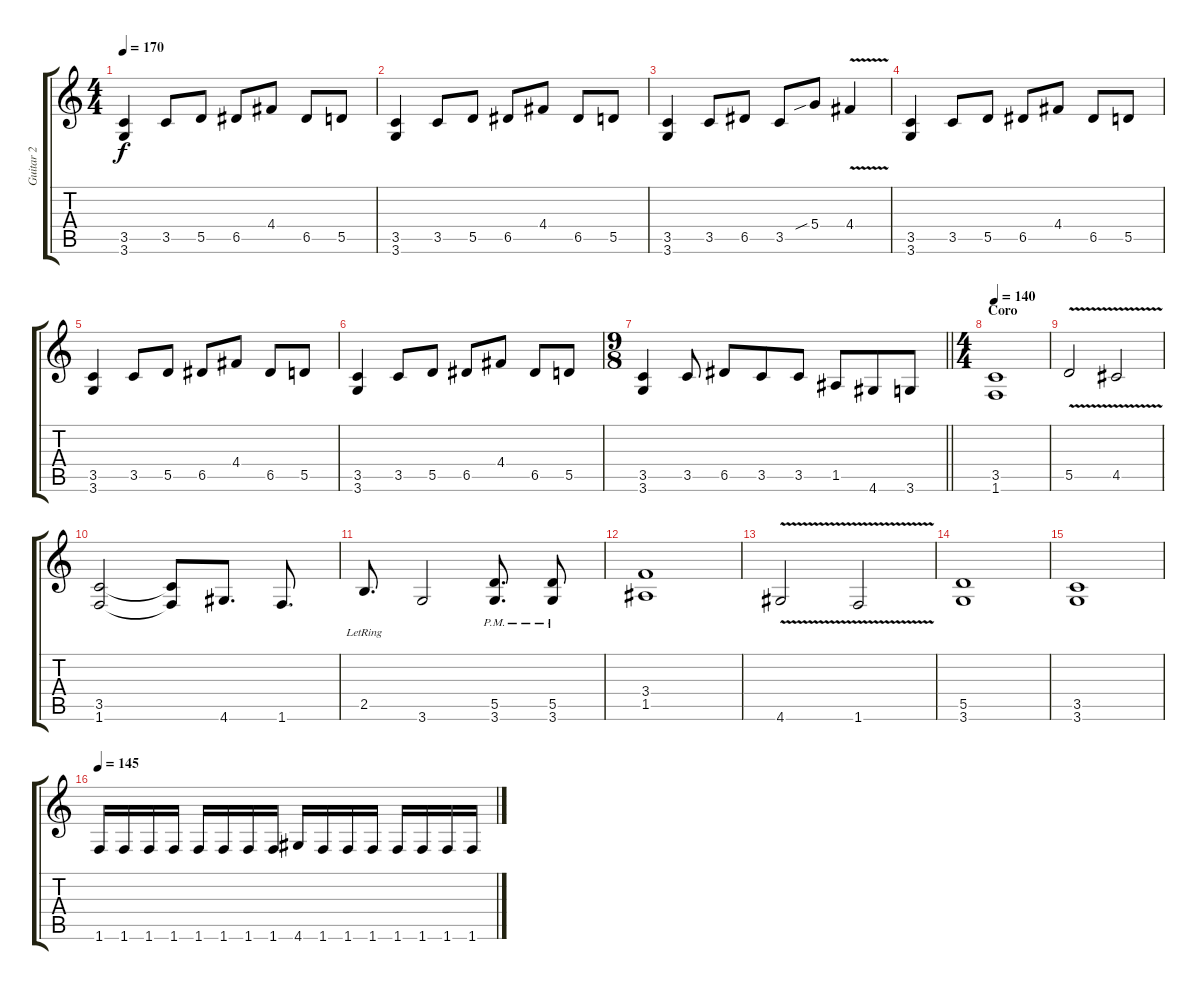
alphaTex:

\track ("Guitar 2" "Guitar 2") {instrument distortionguitar}
\staff {score tabs}
\tuning (E4 B3 G3 D3 A2 E2) {hide}
\ts (4 4)
\tempo 170
\clef g2
\ks c
(3.5 3.6).4{dy f} 3.5.8 5.5.8 6.5.8 4.4.8 6.5.8 5.5.8 |
(3.5 3.6).4 3.5.8 5.5.8 6.5.8 4.4.8 6.5.8 5.5.8 |
(3.5 3.6).4 3.5.8 6.5.8 3.5.8 5.4{sib}.8 4.4{v}.4 |
(3.5 3.6).4 3.5.8 5.5.8 6.5.8 4.4.8 6.5.8 5.5.8 |
(3.5 3.6).4 3.5.8 5.5.8 6.5.8 4.4.8 6.5.8 5.5.8 |
(3.5 3.6).4 3.5.8 5.5.8 6.5.8 4.4.8 6.5.8 5.5.8 |
\ts (9 8)
\barLineRight lightlight
(3.5 3.6).4 3.5.8 6.5.8 3.5.8 3.5.8 1.5.8 4.6.8 3.6.8 |
\ts (4 4)
\section ("" "Coro")
\tempo 140
(3.5 1.6).1 |
5.5{v}.2 4.5{v}.2 |
(3.5 1.6).2 (3.5{t} 1.6{t}).8 4.6.8{d} 1.6.8{d} |
2.5{lr}.8{d} 3.6.2 (5.5{pm} 3.6{pm}).8{d} (5.5{pm} 3.6{pm}).8 |
(3.4 1.5).1 |
4.6{v}.2 1.6{v}.2 |
(5.5 3.6).1 |
(3.5 3.6).1 |
\tempo 145
1.6.16 1.6.16 1.6.16 1.6.16 1.6.16 1.6.16 1.6.16 1.6.16 4.6.16 1.6.16 1.6.16 1.6.16 1.6.16 1.6.16 1.6.16 1.6.16
